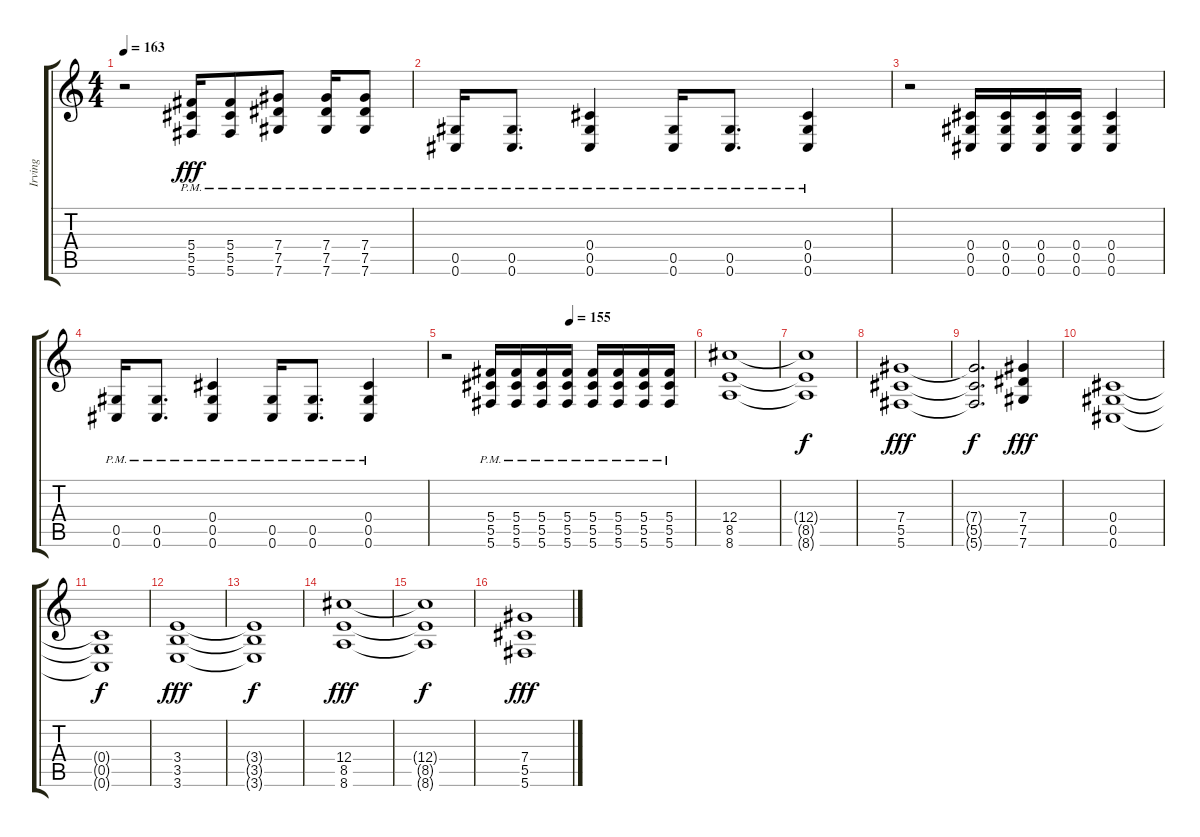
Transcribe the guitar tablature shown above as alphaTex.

\track ("Irving" "Irving") {instrument distortionguitar}
\staff {score tabs}
\tuning (Eb4 Bb3 Gb3 Db3 Ab2 Db2) {hide}
\ts (4 4)
\tempo 163
\clef g2
\ks c
r.2{dy fff} (5.4{pm} 5.5{pm} 5.6{pm}).16 (5.4{pm} 5.5{pm} 5.6{pm}).8 (7.4{pm} 7.5{pm} 7.6{pm}).8 (7.4{pm} 7.5{pm} 7.6{pm}).16 (7.4{pm} 7.5{pm} 7.6{pm}).8 |
(0.5{pm} 0.6{pm}).16 (0.5{pm} 0.6{pm}).8{d} (0.4{pm} 0.5{pm} 0.6{pm}).4 (0.5{pm} 0.6{pm}).16 (0.5{pm} 0.6{pm}).8{d} (0.4{pm} 0.5{pm} 0.6{pm}).4 |
r.2 (0.4 0.5 0.6).16 (0.4 0.5 0.6).16 (0.4 0.5 0.6).16 (0.4 0.5 0.6).16 (0.4 0.5 0.6).4 |
(0.5{pm} 0.6{pm}).16 (0.5{pm} 0.6{pm}).8{d} (0.4{pm} 0.5{pm} 0.6{pm}).4 (0.5{pm} 0.6{pm}).16 (0.5{pm} 0.6{pm}).8{d} (0.4{pm} 0.5{pm} 0.6{pm}).4 |
\tempo (155 0.5)
r.2 (5.4{pm} 5.5{pm} 5.6{pm}).16 (5.4{pm} 5.5{pm} 5.6{pm}).16 (5.4{pm} 5.5{pm} 5.6{pm}).16 (5.4{pm} 5.5{pm} 5.6{pm}).16 (5.4{pm} 5.5{pm} 5.6{pm}).16 (5.4{pm} 5.5{pm} 5.6{pm}).16 (5.4{pm} 5.5{pm} 5.6{pm}).16 (5.4{pm} 5.5{pm} 5.6{pm}).16 |
(12.4 8.5 8.6).1 |
(12.4{t} 8.5{t} 8.6{t}).1{dy f} |
(7.4 5.5 5.6).1{dy fff} |
(7.4{t} 5.5{t} 5.6{t}).2{d dy f} (7.4 7.5 7.6).4{dy fff} |
(0.4 0.5 0.6).1 |
(0.4{t} 0.5{t} 0.6{t}).1{dy f} |
(3.4 3.5 3.6).1{dy fff} |
(3.4{t} 3.5{t} 3.6{t}).1{dy f} |
(12.4 8.5 8.6).1{dy fff} |
(12.4{t} 8.5{t} 8.6{t}).1{dy f} |
(7.4 5.5 5.6).1{dy fff}
